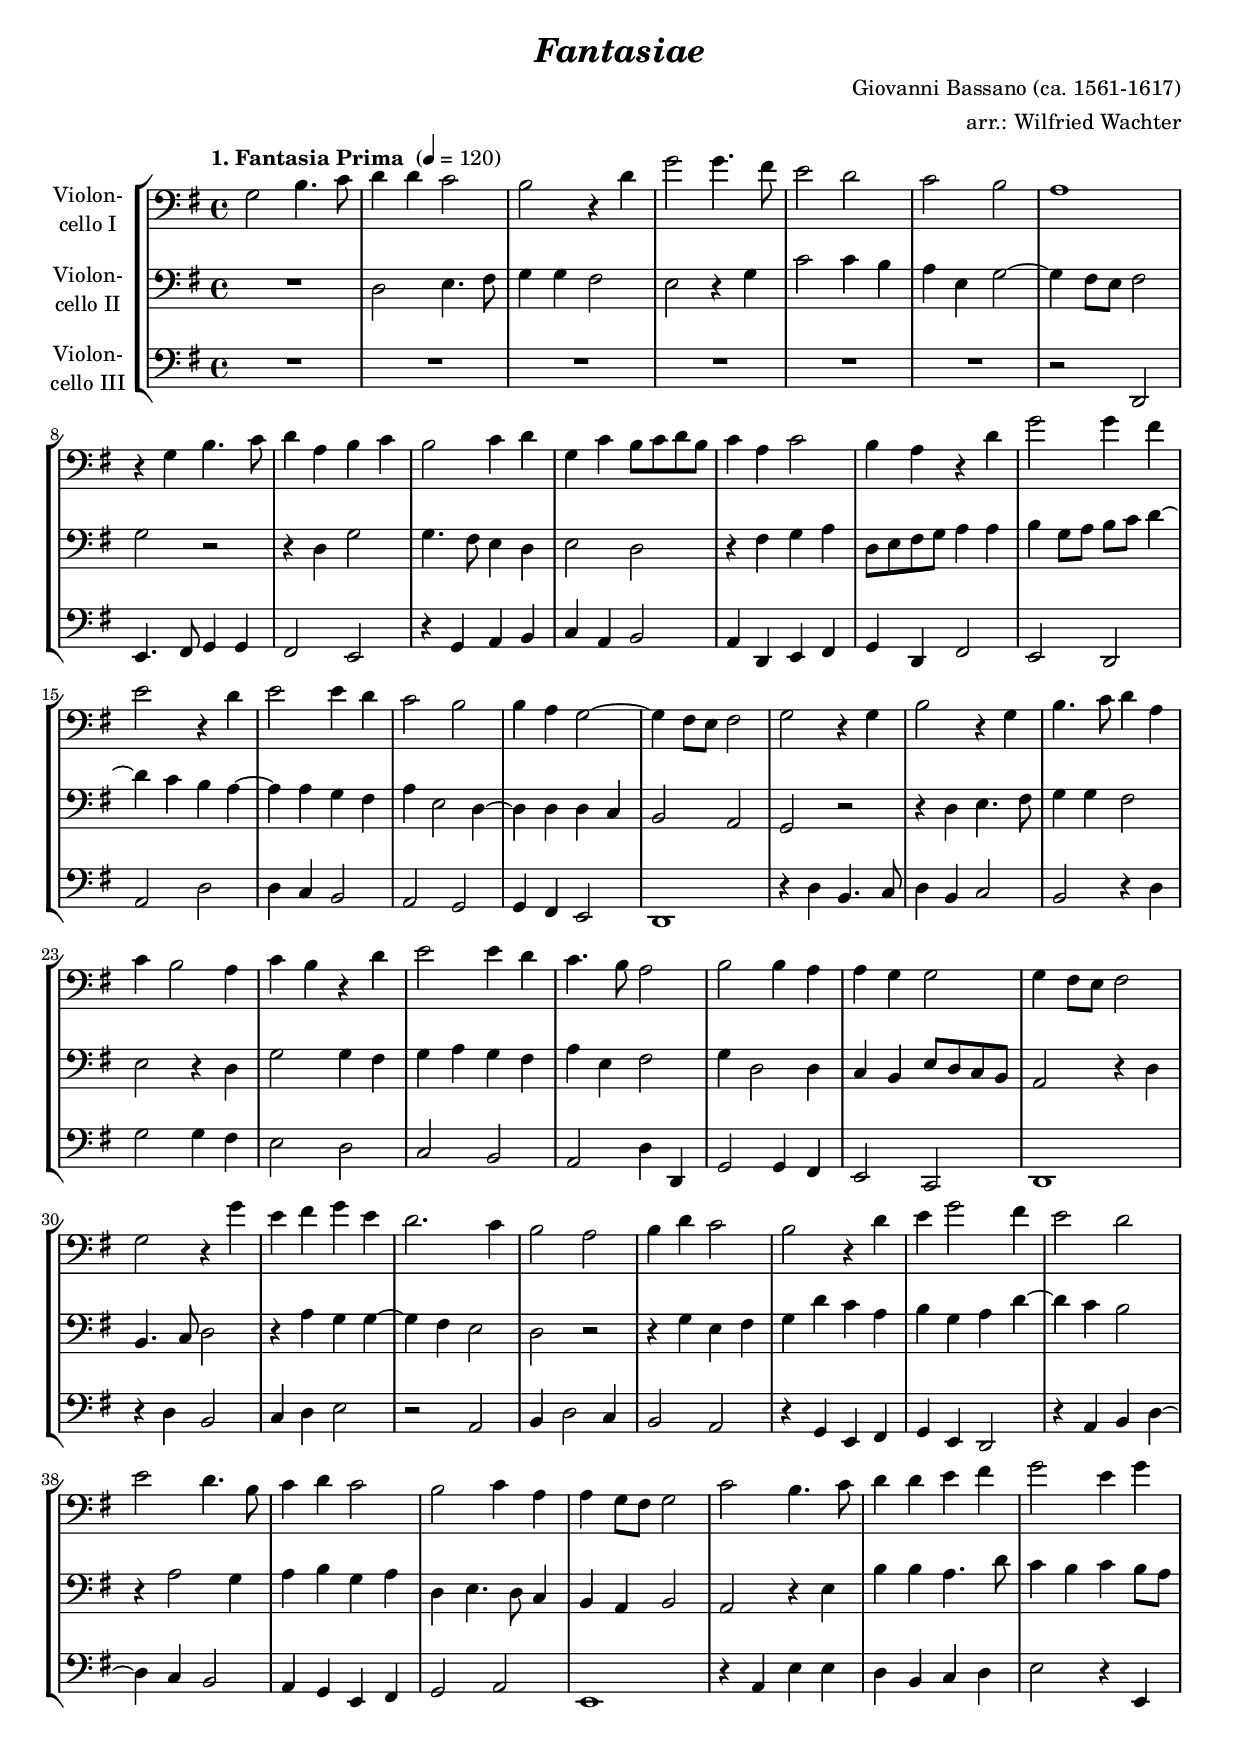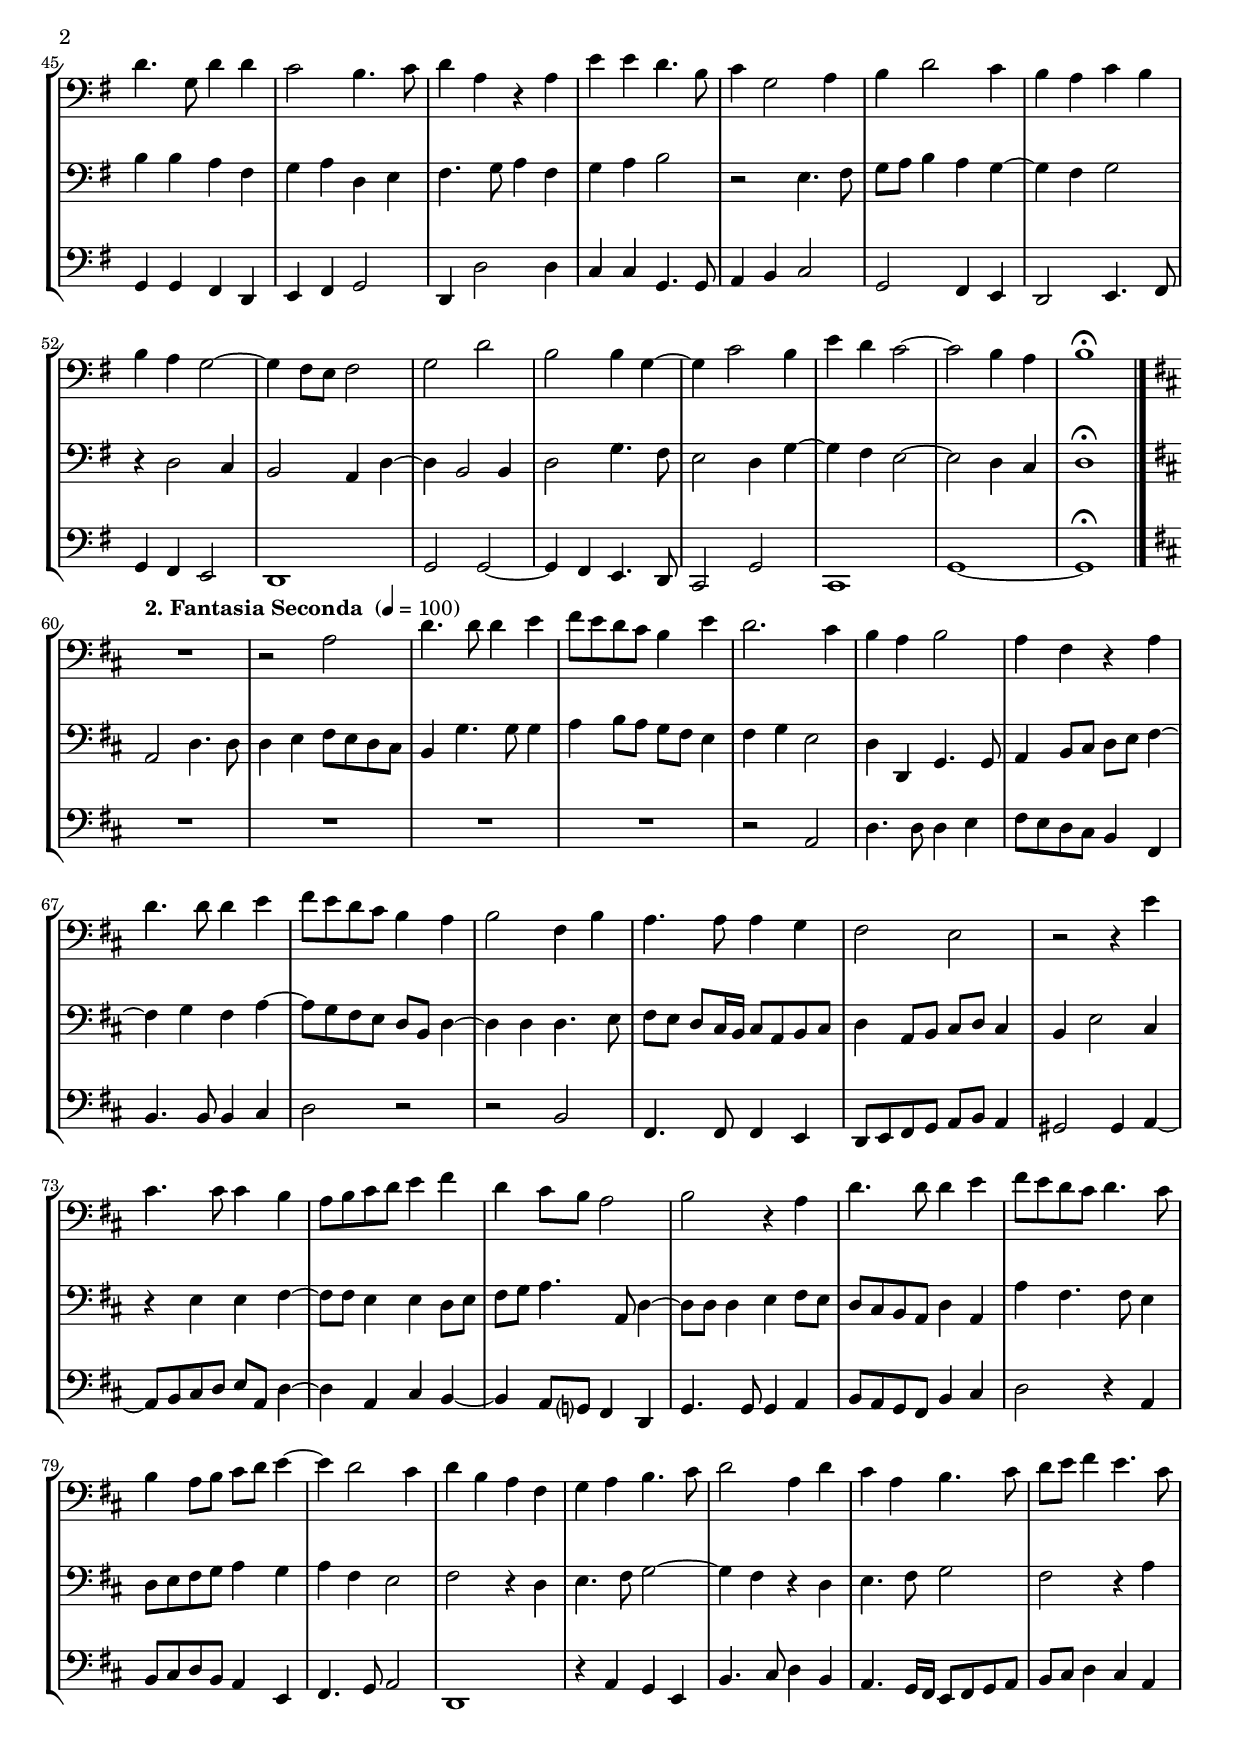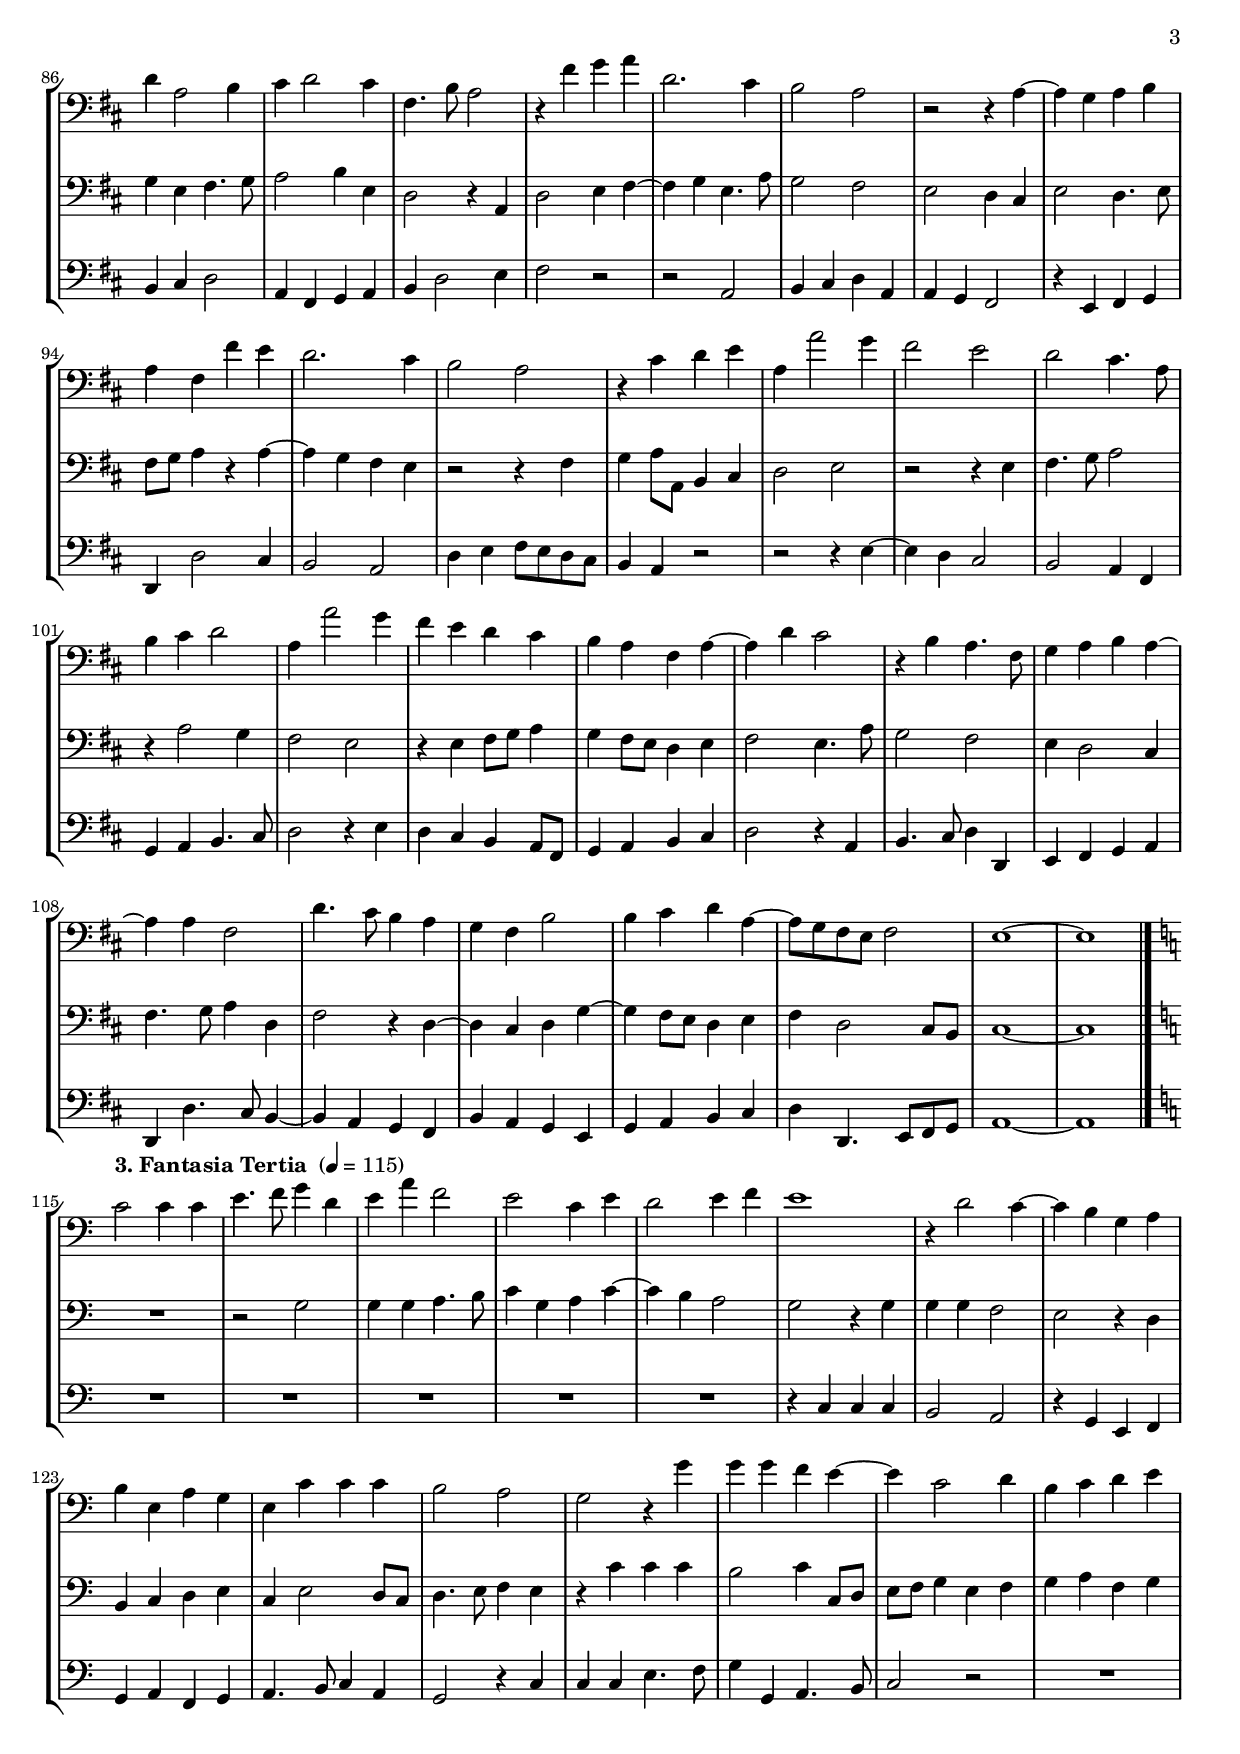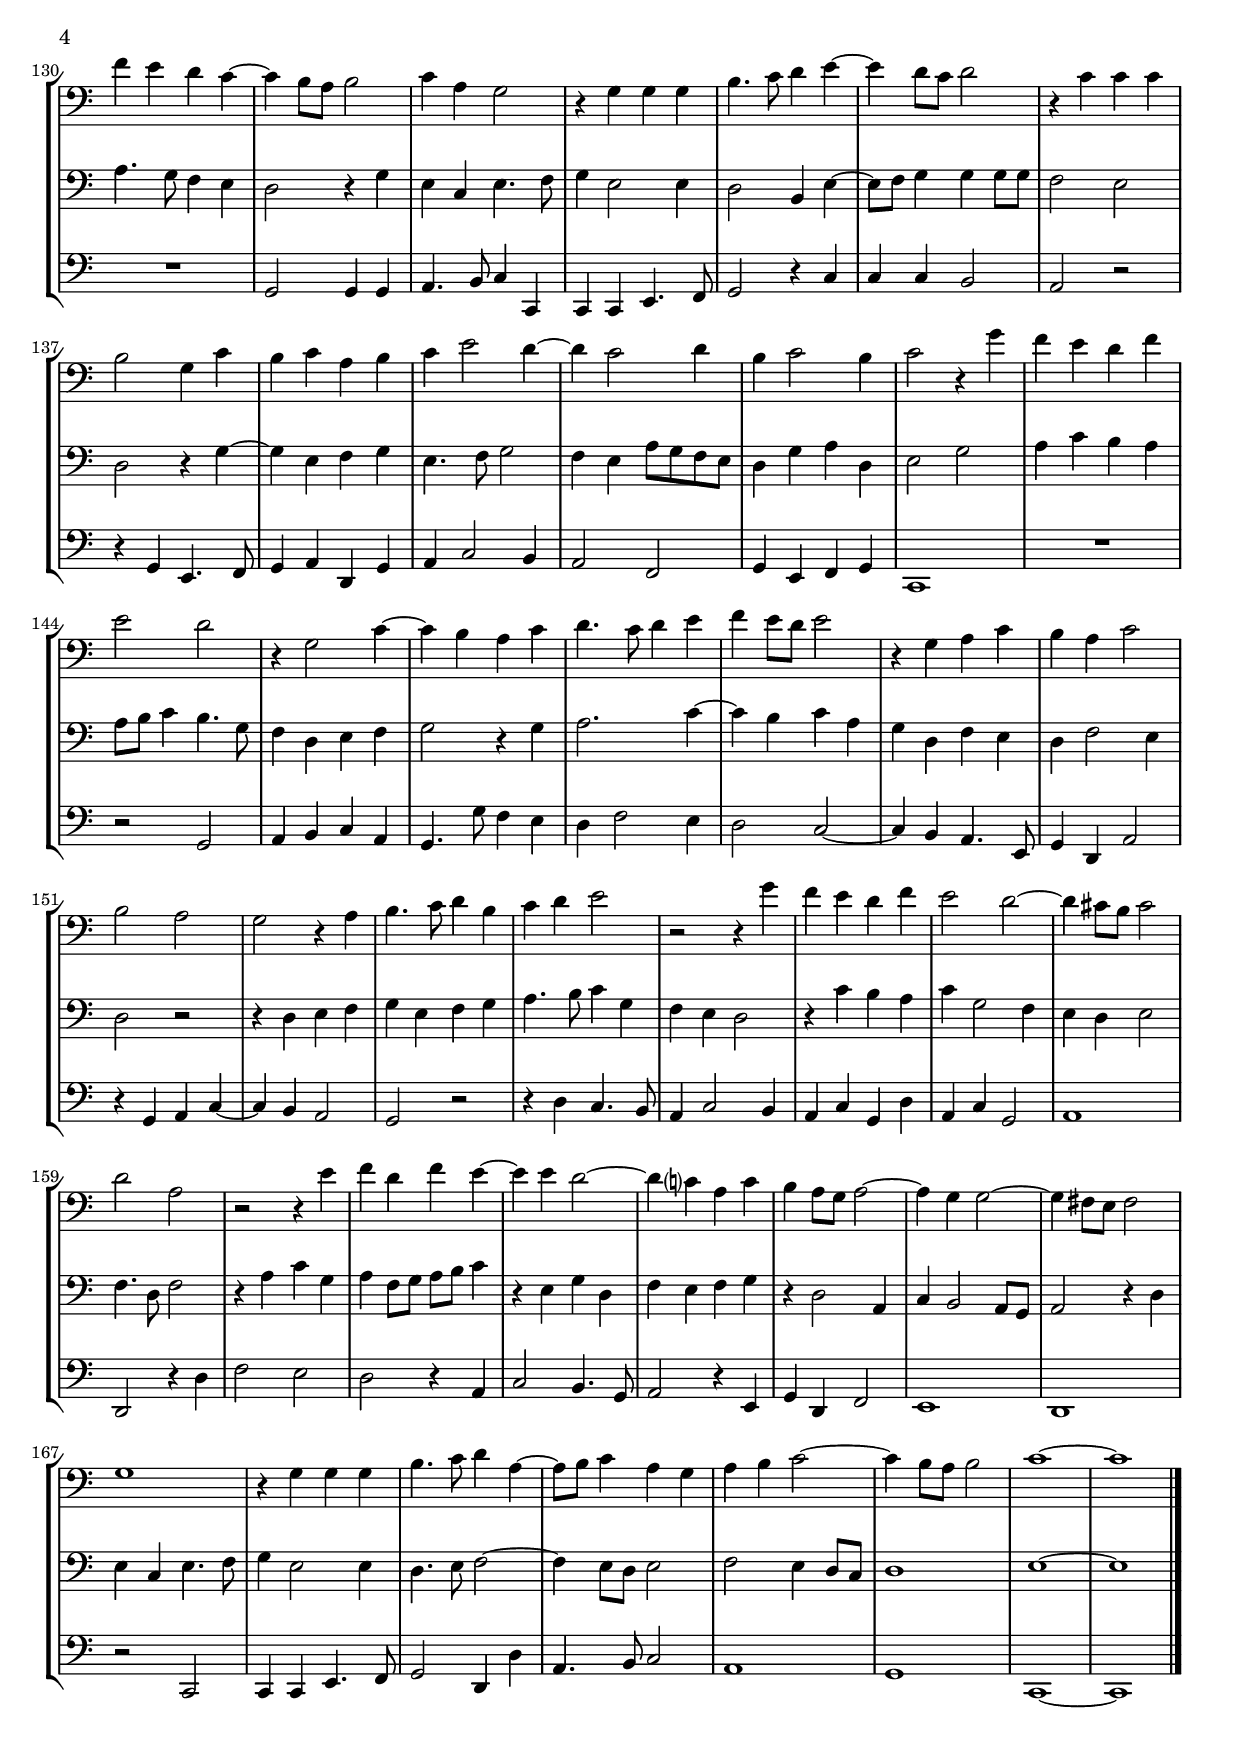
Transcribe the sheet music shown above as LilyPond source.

\version "2.18.2"
\include "deutsch.ly"

#(set-global-staff-size 18.5)

\header {
  title     = \markup \bold \italic "Fantasiae"
  composer  = "Giovanni Bassano (ca. 1561-1617)"
  arranger  = "arr.: Wilfried Wachter"
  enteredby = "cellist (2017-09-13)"
%  piece     = ""
}

voiceconsts = {
  \key g \major
  \time 4/4
  \clef "bass"
%  \numericTimeSignature
  \compressFullBarRests
  % Set default beaming for all staves
%  \set Timing.beamExceptions = #'()
%  \set Timing.baseMoment     = #(ly:make-moment 1 4)
%  \set Timing.beatStructure  = #'(1 1 1)
}

mifl = "flute"
miob = "oboe"
mifh = "french horn"
mikl = "clarinet"
mist = "string ensemble 1"
miba = "cello"

introa = {        \tempo "1. Fantasia Prima "   4=120 }
introb = { \break \tempo "2. Fantasia Seconda " 4=100 \key d \major }
introc = { \break \tempo "3. Fantasia Tertia "  4=115 \key c \major }

va = \relative c' {
  \voiceconsts

  \introa
  g2 h4. c8
  d4 d c2
  h r4 d
  g2 g4. fis8
  e2 d
  c h
  a1
  r4 g h4. c8
  d4 a h c
  h2 c4 d

  g, c h8 c d h
  c4 a c2
  h4 a r d
  g2 g4 fis
  e2 r4 d
  e2 e4 d
  c2 h
  h4 a g2~
  g4 fis8 e fis2

  g r4 g
  h2 r4 g
  h4. c8 d4 a
  c h2 a4
  c h r d
  e2 e4 d
  c4. h8 a2
  h h4 a
  a g g2
  g4 fis8 e fis2

  g r4 g'
  e fis g e
  d2. c4
  h2 a
  h4 d c2
  h r4 d
  e g2 fis4
  e2 d
  e d4. h8
  c4 d c2

  h c4 a
  a g8 fis g2
  c h4. c8
  d4 d e fis
  g2 e4 g
  d4. g,8 d'4 d
  c2 h4. c8
  d4 a r a

  e' e d4. h8
  c4 g2 a4
  h d2 c4
  h a c h
  h a g2~
  g4 fis8 e fis2
  g d'
  h h4 g~
  g c2 h4
  e d c2~

  c h4 a
  h1\fermata \bar "|."

  \introb
  R
  r2 a
  d4. d8 d4 e
  fis8 e d cis h4 e
  d2. cis4
  h a h2
  a4 fis r a

  d4. d8 d4 e
  fis8 e d cis h4 a
  h2 fis4 h
  a4. a8 a4 g
  fis2 e
  r r4 e'

  cis4. cis8 cis4 h
  a8 h cis d e4 fis
  d cis8 h a2
  h r4 a
  d4. d8 d4 e
  fis8 e d cis d4. cis8

  h4 a8 h cis d e4~
  e d2 cis4
  d h a fis
  g a h4. cis8
  d2 a4 d
  cis a h4. cis8
  d e fis4 e4. cis8

  d4 a2 h4
  cis d2 cis4
  fis,4. h8 a2
  r4 fis' g a
  d,2. cis4
  h2 a
  r r4 a~
  a g a h

  a fis fis' e
  d2. cis4
  h2 a
  r4 cis d e
  a, a'2 g4
  fis2 e
  d cis4. a8
  h4 cis d2

  a4 a'2 g4
  fis e d cis
  h a fis a~
  a d cis2
  r4 h a4. fis8
  g4 a h a~
  a a fis2
  d'4. cis8 h4 a

  g fis h2
  h4 cis d a~
  a8 g fis e fis2
  e1~
  e \bar "|."

  \introc
  c'2 c4 c
  e4. f8 g4 d
  e a f2
  e c4 e
  d2 e4 f
  e1
  r4 d2 c4~
  c h g a

  h e, a g
  e c' c c
  h2 a
  g r4 g'
  g g f e~
  e c2 d4
  h c d e

  f e d c~
  c h8 a h2
  c4 a g2
  r4 g g g
  h4. c8 d4 e~
  e d8 c d2
  r4 c c c

  h2 g4 c
  h c a h
  c e2 d4~
  d c2 d4
  h c2 h4
  c2 r4 g'
  f e d f
  e2 d

  r4 g,2 c4~
  c h a c
  d4. c8 d4 e
  f e8 d e2
  r4 g, a c
  h a c2
  h a
  g r4 a

  h4. c8 d4 h
  c d e2
  r r4 g
  f e d f
  e2 d~
  d4 cis8 h cis2
  d a
  r r4 e'

  f d f e~
  e e d2~
  d4 c? a c
  h a8 g a2~
  a4 g g2~
  g4 fis8 e fis2
  g1

  r4 g g g
  h4. c8 d4 a~
  a8 h c4 a g
  a h c2~
  c4 h8 a h2
  c1~
  c \bar "|."
}

vb = \relative c {
  \voiceconsts

  \introa
  R1
  d2 e4. fis8
  g4 g fis2
  e r4 g
  c2 c4 h
  a e g2~
  g4 fis8 e fis2
  g r
  r4 d g2
  g4. fis8 e4 d

  e2 d
  r4 fis g a
  d,8 e fis g a4 a
  h g8 a h c d4~
  d c h a~
  a a g fis
  a e2 d4~
  d d d c
  h2 a

  g r
  r4 d' e4. fis8
  g4 g fis2
  e r4 d
  g2 g4 fis
  g a g fis
  a e fis2
  g4 d2 d4
  c h e8 d c h
  a2 r4 d

  h4. c8 d2
  r4 a' g g~
  g fis e2
  d r
  r4 g e fis
  g d' c a
  h g a d~
  d c h2
  r4 a2 g4

  a h g a
  d, e4. d8 c4
  h a h2
  a r4 e'
  h' h a4. d8
  c4 h c h8 a
  h4 h a fis
  g a d, e
  fis4. g8 a4 fis

  g a h2
  r e,4. fis8
  g a h4 a g~
  g fis g2
  r4 d2 c4
  h2 a4 d~
  d h2 h4
  d2 g4. fis8
  e2 d4 g~
  g fis e2~

  e d4 c
  d1\fermata \bar "|."

  \introb
  a2 d4. d8
  d4 e fis8 e d cis
  h4 g'4. g8 g4
  a h8 a g fis e4
  fis g e2
  d4 d, g4. g8
  a4 h8 cis d e fis4~

  fis g fis a~
  a8 g fis e d h d4~
  d d d4. e8
  fis e d cis16 h cis8 a h cis
  d4 a8 h cis d cis4
  h e2 cis4

  r e e fis~
  fis8 fis e4 e d8 e
  fis g a4. a,8 d4~
  d8 d d4 e fis8 e
  d cis h a d4 a
  a' fis4. fis8 e4

  d8 e fis g a4 g
  a fis e2
  fis r4 d
  e4. fis8 g2~
  g4 fis r d
  e4. fis8 g2
  fis r4 a

  g e fis4. g8
  a2 h4 e,
  d2 r4 a
  d2 e4 fis~
  fis g e4. a8
  g2 fis
  e d4 cis
  e2 d4. e8

  fis g a4 r a~
  a g fis e
  r2 r4 fis
  g a8 a, h4 cis
  d2 e
  r r4 e
  fis4. g8 a2
  r4 a2 g4

  fis2 e
  r4 e fis8 g a4
  g fis8 e d4 e
  fis2 e4. a8
  g2 fis
  e4 d2 cis4
  fis4. g8 a4 d,
  fis2 r4 d~

  d cis d g~
  g fis8 e d4 e
  fis d2 cis8 h
  cis1~
  cis \bar "|."

  \introc
  R
  r2 g'
  g4 g a4. h8
  c4 g a c~
  c h a2
  g r4 g
  g g f2
  e r4 d

  h c d e
  c e2 d8 c
  d4. e8 f4 e
  r c' c c
  h2 c4 c,8 d
  e f g4 e f
  g a f g

  a4. g8 f4 e
  d2 r4 g
  e c e4. f8
  g4 e2 e4
  d2 h4 e~
  e8 f g4 g g8 g
  f2 e

  d r4 g~
  g e f g
  e4. f8 g2
  f4 e a8 g f e
  d4 g a d,
  e2 g
  a4 c h a
  a8 h c4 h4. g8

  f4 d e f
  g2 r4 g
  a2. c4~
  c h c a
  g d f e
  d f2 e4
  d2 r
  r4 d e f

  g e f g
  a4. h8 c4 g
  f e d2
  r4 c' h a
  c g2 f4
  e d e2
  f4. d8 f2
  r4 a c g

  a f8 g a h c4
  r e, g d
  f e f g
  r d2 a4
  c h2 a8 g
  a2 r4 d
  e c e4. f8

  g4 e2 e4
  d4. e8 f2~
  f4 e8 d e2
  f e4 d8 c
  d1
  e~
  e \bar "|."
}

vc = \relative c, {
  \voiceconsts

  \introa
  R1*6
  r2 d
  e4. fis8 g4 g
  fis2 e
  r4 g a h
  c a h2
  a4 d, e fis
  g d fis2
  e d
  a' d

  d4 c h2
  a g
  g4 fis e2
  d1
  r4 d' h4. c8
  d4 h c2
  h r4 d
  g2 g4 fis
  e2 d
  c h
  a d4 d,

  g2 g4 fis
  e2 c
  d1
  r4 d' h2
  c4 d e2
  r a,
  h4 d2 c4
  h2 a
  r4 g e fis
  g e d2
  r4 a' h d~

  d c h2
  a4 g e fis
  g2 a
  e1
  r4 a e' e
  d h c d
  e2 r4 e,
  g g fis d
  e fis g2
  d4 d'2 d4

  c c g4. g8
  a4 h c2
  g fis4 e
  d2 e4. fis8
  g4 fis e2
  d1
  g2 g~
  g4 fis e4. d8
  c2 g'
  c,1
  g'~

  g\fermata \bar "|."

  \introb
  R1*4
  r2 a
  d4. d8 d4 e
  fis8 e d cis h4 fis

  h4. h8 h4 cis
  d2 r
  r h
  fis4. fis8 fis4 e
  d8 e fis g a h a4
  gis2 gis4 a~

  a8 h cis d e a, d4~
  d a cis h~
  h a8 g? fis4 d
  g4. g8 g4 a
  h8 a g fis h4 cis
  d2 r4 a

  h8 cis d h a4 e
  fis4. g8 a2
  d,1
  r4 a' g e
  h'4. cis8 d4 h
  a4. g16 fis e8 fis g a
  h cis d4 cis a

  h cis d2
  a4 fis g a
  h d2 e4
  fis2 r
  r a,
  h4 cis d a
  a g fis2
  r4 e fis g

  d d'2 cis4
  h2 a
  d4 e fis8 e d cis
  h4 a r2
  r r4 e'~
  e d cis2
  h a4 fis
  g a h4. cis8

  d2 r4 e
  d cis h a8 fis
  g4 a h cis
  d2 r4 a
  h4. cis8 d4 d,
  e fis g a
  d, d'4. cis8 h4~
  h a g fis

  h a g e
  g a h cis
  d d,4. e8 fis g
  a1~
  a \bar "|."

  \introc
  R1*5
  r4 c c c
  h2 a
  r4 g e f

  g a f g
  a4. h8 c4 a
  g2 r4 c
  c c e4. f8
  g4 g, a4. h8
  c2 r
  
  R1*2
  g2 g4 g
  a4. h8 c4 c,
  c c e4. f8
  g2 r4 c
  c c h2
  a r

  r4 g e4. f8
  g4 a d, g
  a c2 h4
  a2 f
  g4 e f g
  c,1
  R
  r2 g'

  a4 h c a
  g4. g'8 f4 e
  d f2 e4
  d2 c~
  c4 h a4. e8
  g4 d a'2
  r4 g a c~
  c h a2

  g r
  r4 d' c4. h8
  a4 c2 h4
  a c g d'
  a c g2
  a1
  d,2 r4 d'
  f2 e

  d r4 a
  c2 h4. g8
  a2 r4 e
  g d f2
  e1
  d
  r2 c

  c4 c e4. f8
  g2 d4 d'
  a4. h8 c2
  a1
  g
  c,~
  c \bar "|."
}


music = \new StaffGroup <<
      \new Staff {
	\set Staff.midiInstrument = \miba
	\set Staff.instrumentName = \markup \center-column { "Violon-" "cello I" }
	\transpose g g { \va }
      }

      \new Staff {
	\set Staff.midiInstrument = \miba
	\set Staff.instrumentName = \markup \center-column { "Violon-" "cello II" }
	\transpose g g { \vb }
      }

      \new Staff {
	\set Staff.midiInstrument = \miba
	\set Staff.instrumentName = \markup \center-column { "Violon-" "cello III" }
	\transpose g g { \vc }
      }
>>

\book {
  \score {
    \music
    \layout {}
  }

  \score {
    \unfoldRepeats \music

    \midi {
      \context {
        \Score
      }
    }
  }
}
